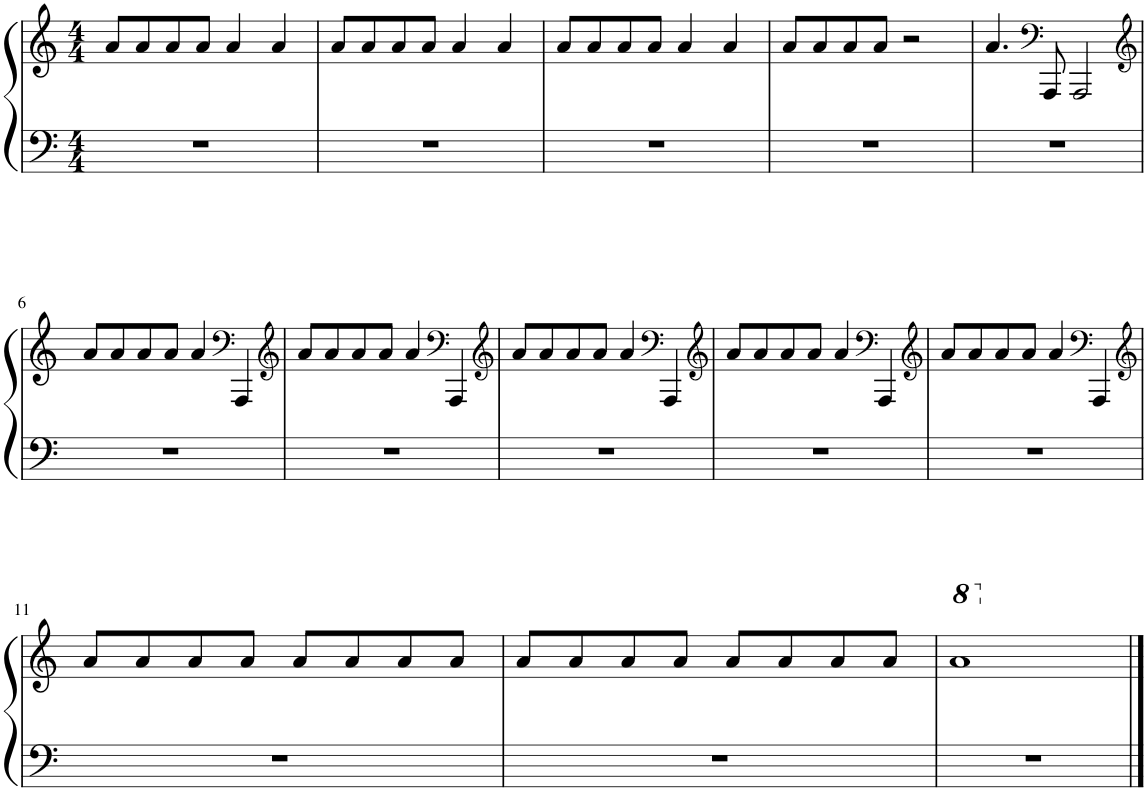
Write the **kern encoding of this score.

**kern	**kern
*part1	*part1
*staff2	*staff1
*I"Piano	*
*I'Pno.	*
*clefF4	*clefG2
*k[]	*k[]
*M4/4	*M4/4
=1	=1
1r	8a/L
.	8a/
.	8a/
.	8a/J
.	4a/
.	4a/
=2	=2
1r	8a/L
.	8a/
.	8a/
.	8a/J
.	4a/
.	4a/
=3	=3
1r	8a/L
.	8a/
.	8a/
.	8a/J
.	4a/
.	4a/
=4	=4
1r	8a/L
.	8a/
.	8a/
.	8a/J
.	2r
=5	=5
1r	4.a/
*	*clefF4
.	8AAA/
.	2AAA/
!!LO:LB:g=z
=6	=6
*	*clefG2
1r	8a/L
.	8a/
.	8a/
.	8a/J
.	4a/
*	*clefF4
.	4AAA/
=7	=7
*	*clefG2
1r	8a/L
.	8a/
.	8a/
.	8a/J
.	4a/
*	*clefF4
.	4AAA/
=8	=8
*	*clefG2
1r	8a/L
.	8a/
.	8a/
.	8a/J
.	4a/
*	*clefF4
.	4AAA/
=9	=9
*	*clefG2
1r	8a/L
.	8a/
.	8a/
.	8a/J
.	4a/
*	*clefF4
.	4AAA/
=10	=10
*	*clefG2
1r	8a/L
.	8a/
.	8a/
.	8a/J
.	4a/
*	*clefF4
.	4AAA/
!!LO:LB:g=z
=11	=11
*	*clefG2
1r	8a/L
.	8a/
.	8a/
.	8a/J
.	8a/L
.	8a/
.	8a/
.	8a/J
=12	=12
1r	8a/L
.	8a/
.	8a/
.	8a/J
.	8a/L
.	8a/
.	8a/
.	8a/J
=13	=13
*	*8va
1r	1aa
*	*X8va
==	==
*-	*-
